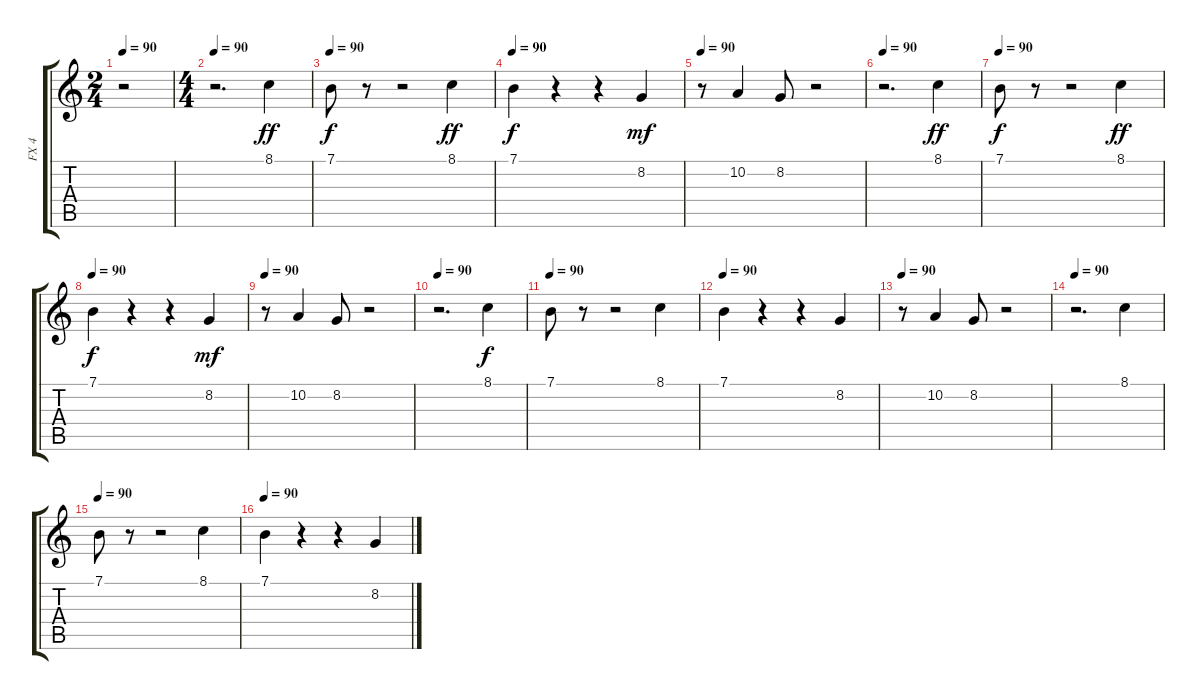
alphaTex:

\track ("FX 4" "FX 4") {instrument pad1newage}
\staff {score tabs}
\tuning (E4 B3 G3 D3 A2 E2) {hide}
\ts (2 4)
\tempo 90
\clef g2
\ks c
r.2{dy ff instrument pad1newage} |
\ts (4 4)
\tempo 90
r.2{d} 8.1.4 |
\tempo 90
7.1.8{dy f} r.8 r.2 8.1.4{dy ff} |
\tempo 90
7.1.4{dy f} r.4 r.4 8.2.4{dy mf} |
\tempo 90
r.8 10.2.4 8.2.8 r.2 |
\tempo 90
r.2{d} 8.1.4{dy ff} |
\tempo 90
7.1.8{dy f} r.8 r.2 8.1.4{dy ff} |
\tempo 90
7.1.4{dy f} r.4 r.4 8.2.4{dy mf} |
\tempo 90
r.8 10.2.4 8.2.8 r.2 |
\tempo 90
r.2{d} 8.1.4{dy f} |
\tempo 90
7.1.8 r.8 r.2 8.1.4 |
\tempo 90
7.1.4 r.4 r.4 8.2.4 |
\tempo 90
r.8 10.2.4 8.2.8 r.2 |
\tempo 90
r.2{d} 8.1.4 |
\tempo 90
7.1.8 r.8 r.2 8.1.4 |
\tempo 90
7.1.4 r.4 r.4 8.2.4
